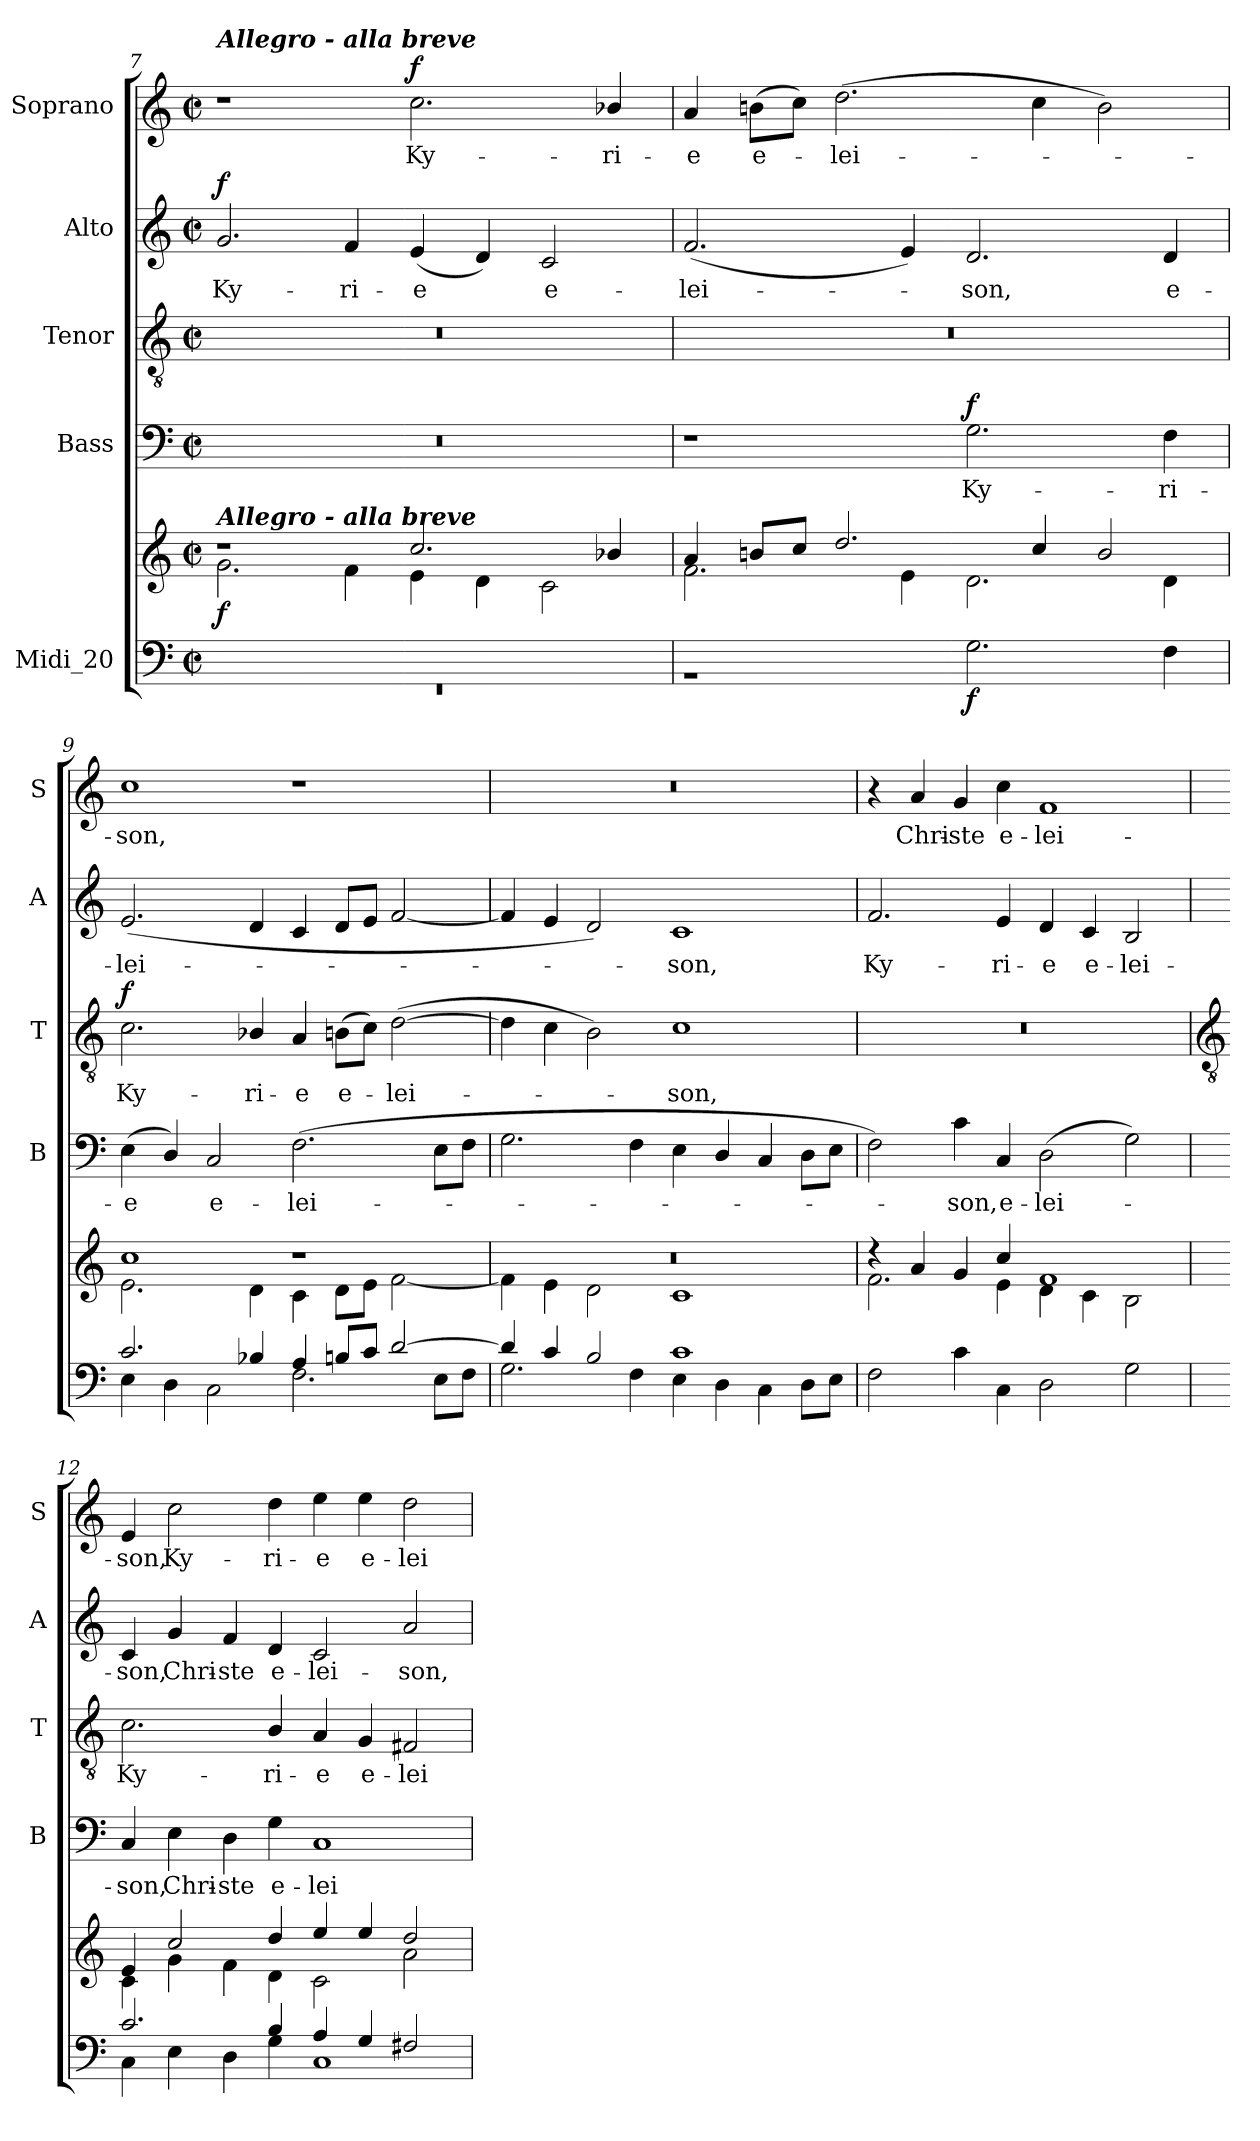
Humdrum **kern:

**kern	**kern	**dynam	**kern	**text	**dynam	**kern	**text	**dynam	**kern	**text	**dynam	**kern	**text	**dynam
*part5	*part5	*part5	*part4	*part4	*part4	*part3	*part3	*part3	*part2	*part2	*part2	*part1	*part1	*part1
*staff6	*staff5	*staff5/6	*staff4	*staff4	*staff4	*staff3	*staff3	*staff3	*staff2	*staff2	*staff2	*staff1	*staff1	*staff1
*I"Midi_20	*	*	*I"Bass	*	*	*I"Tenor	*	*	*I"Alto	*	*	*I"Soprano	*	*
*	*	*	*I'B	*	*	*I'T	*	*	*I'A	*	*	*I'S	*	*
!!LO:LB:g=z
*clefF4	*clefG2	*	*clefF4	*	*	*clefGv2	*	*	*clefG2	*	*	*clefG2	*	*
*k[]	*k[]	*	*k[]	*	*	*k[]	*	*	*k[]	*	*	*k[]	*	*
*C:	*C:	*	*C:	*	*	*C:	*	*	*C:	*	*	*C:	*	*
*M4/2	*M4/2	*	*M4/2	*	*	*M4/2	*	*	*M4/2	*	*	*M4/2	*	*
*met(c|)	*met(c|)	*	*met(c|)	*	*	*met(c|)	*	*	*met(c|)	*	*	*met(c|)	*	*
=7	=7	=7	=7	=7	=7	=7	=7	=7	=7	=7	=7	=7	=7	=7
*^	*^	*	*	*	*	*	*	*	*	*	*	*	*	*
!	!	!	!	!	!	!	!	!	!	!	!	!	!	!LO:TX:a:Bi:t=Allegro - alla breve	!	!
!	!	!LO:TX:a:Bi:t=Allegro - alla breve	!	!	!	!	!	!	!	!	!	!	!	!	!	!
!	!	!	!	!LO:DY:b	!	!	!	!	!	!	!	!LO:LY:b	!LO:DY:b	!	!	!
0ryy	0r	1r	2.g\	f	0r	.	.	0r	.	.	2.g	Ky-	f	1r	.	.
!	!	!	!	!	!	!	!	!	!	!	!	!LO:LY:b	!	!	!	!
.	.	.	4f\	.	.	.	.	.	.	.	4f	-ri-	.	.	.	.
!	!	!	!	!	!	!	!	!	!	!	!	!LO:LY:b	!	!	!LO:LY:b	!LO:DY:b
.	.	2.cc/	4e\	.	.	.	.	.	.	.	(<4e	-e	.	2.cc	Ky-	f
.	.	.	4d\	.	.	.	.	.	.	.	4d)	.	.	.	.	.
!	!	!	!	!	!	!	!	!	!	!	!	!LO:LY:b	!	!	!	!
.	.	.	2c\	.	.	.	.	.	.	.	2c	e-	.	.	.	.
!	!	!	!	!	!	!	!	!	!	!	!	!	!	!	!LO:LY:b	!
.	.	4b-X/	.	.	.	.	.	.	.	.	.	.	.	4b-X/	-ri-	.
=8	=8	=8	=8	=8	=8	=8	=8	=8	=8	=8	=8	=8	=8	=8	=8	=8
!	!	!	!	!	!	!	!	!	!	!	!	!LO:LY:b	!	!	!LO:LY:b	!
0ryy	1r	4a/	2.f\	.	1r	.	.	0r	.	.	(<2.f	-lei-	.	4a	-e	.
!	!	!	!	!	!	!	!	!	!	!	!	!	!	!	!LO:LY:b	!
.	.	8bn/L	.	.	.	.	.	.	.	.	.	.	.	(>8bnL	e-	.
.	.	8cc/J	.	.	.	.	.	.	.	.	.	.	.	8ccJ)	.	.
!	!	!	!	!	!	!	!	!	!	!	!	!	!	!	!LO:LY:b	!
.	.	2.dd/	.	.	.	.	.	.	.	.	.	.	.	(>2.dd	lei-	.
.	.	.	4e\	.	.	.	.	.	.	.	4e)	.	.	.	.	.
!	!	!	!	!LO:DY:b=2	!	!LO:LY:b	!LO:DY:b	!	!	!	!	!LO:LY:b	!	!	!	!
.	2.G\	.	2.d\	f	2.G	Ky-	f	.	.	.	2.d	son,	.	.	.	.
.	.	4cc/	.	.	.	.	.	.	.	.	.	.	.	4cc	.	.
.	.	2b/	.	.	.	.	.	.	.	.	.	.	.	2b)	.	.
!	!	!	!	!	!	!LO:LY:b	!	!	!	!	!	!LO:LY:b	!	!	!	!
.	4F\	.	4d\	.	4F	-ri-	.	.	.	.	4d	e-	.	.	.	.
=9	=9	=9	=9	=9	=9	=9	=9	=9	=9	=9	=9	=9	=9	=9	=9	=9
!	!	!	!	!	!	!LO:LY:b	!	!	!LO:LY:b	!LO:DY:b	!	!LO:LY:b	!	!	!LO:LY:b	!
2.c/	4E\	1cc/	2.e\	.	(<4E	-e	.	2.c	Ky-	f	(<2.e	-lei-	.	1cc	son,	.
.	4D\	.	.	.	4D/)	.	.	.	.	.	.	.	.	.	.	.
!	!	!	!	!	!	!LO:LY:b	!	!	!	!	!	!	!	!	!	!
.	2C\	.	.	.	2C	e-	.	.	.	.	.	.	.	.	.	.
!	!	!	!	!	!	!	!	!	!LO:LY:b	!	!	!	!	!	!	!
4B-X/	.	.	4d\	.	.	.	.	4B-X/	-ri-	.	4d	.	.	.	.	.
!	!	!	!	!	!	!LO:LY:b	!	!	!LO:LY:b	!	!	!	!	!	!	!
4A/	2.F\	1r	4c\	.	(>2.F	-lei-	.	4A	-e	.	4c	.	.	1r	.	.
!	!	!	!	!	!	!	!	!	!LO:LY:b	!	!	!	!	!	!	!
8Bn/L	.	.	8d\L	.	.	.	.	(>8BnL	e-	.	8dL	.	.	.	.	.
8c/J	.	.	8e\J	.	.	.	.	8cJ)	.	.	8eJ	.	.	.	.	.
!	!	!	!	!	!	!	!	!	!LO:LY:b	!	!	!	!	!	!	!
[2d/	.	.	[2f\	.	.	.	.	(>[2d	lei-	.	[2f	.	.	.	.	.
.	8E\L	.	.	.	8EL	.	.	.	.	.	.	.	.	.	.	.
.	8F\J	.	.	.	8FJ	.	.	.	.	.	.	.	.	.	.	.
=10	=10	=10	=10	=10	=10	=10	=10	=10	=10	=10	=10	=10	=10	=10	=10	=10
4d/]	2.G\	0r	4f\]	.	2.G	.	.	4d]	.	.	4f]	.	.	0r	.	.
4c/	.	.	4e\	.	.	.	.	4c	.	.	4e	.	.	.	.	.
2B/	.	.	2d\	.	.	.	.	2B)	.	.	2d)	.	.	.	.	.
.	4F\	.	.	.	4F	.	.	.	.	.	.	.	.	.	.	.
!	!	!	!	!	!	!	!	!	!LO:LY:b	!	!	!LO:LY:b	!	!	!	!
1c/	4E\	.	1c\	.	4E	.	.	1c	son,	.	1c	son,	.	.	.	.
.	4D\	.	.	.	4D/	.	.	.	.	.	.	.	.	.	.	.
.	4C\	.	.	.	4C	.	.	.	.	.	.	.	.	.	.	.
.	8D\L	.	.	.	8DL	.	.	.	.	.	.	.	.	.	.	.
.	8E\J	.	.	.	8EJ	.	.	.	.	.	.	.	.	.	.	.
=11	=11	=11	=11	=11	=11	=11	=11	=11	=11	=11	=11	=11	=11	=11	=11	=11
!	!	!	!	!	!	!	!	!	!	!	!	!LO:LY:b	!	!	!	!
0ryy	2F\	4r	2.f\	.	2F)	.	.	0r	.	.	2.f	Ky-	.	4r	.	.
!	!	!	!	!	!	!	!	!	!	!	!	!	!	!	!LO:LY:b	!
.	.	4a/	.	.	.	.	.	.	.	.	.	.	.	4a	Chri-	.
!	!	!	!	!	!	!LO:LY:b	!	!	!	!	!	!	!	!	!LO:LY:b	!
.	4c\	4g/	.	.	4c	son,	.	.	.	.	.	.	.	4g	-ste	.
!	!	!	!	!	!	!LO:LY:b	!	!	!	!	!	!LO:LY:b	!	!	!LO:LY:b	!
.	4C\	4cc/	4e\	.	4C	e-	.	.	.	.	4e	-ri-	.	4cc	e-	.
!	!	!	!	!	!	!LO:LY:b	!	!	!	!	!	!LO:LY:b	!	!	!LO:LY:b	!
.	2D\	1f/	4d\	.	(>2D	-lei-	.	.	.	.	4d	-e	.	1f	-lei-	.
!	!	!	!	!	!	!	!	!	!	!	!	!LO:LY:b	!	!	!	!
.	.	.	4c\	.	.	.	.	.	.	.	4c	e-	.	.	.	.
!	!	!	!	!	!	!	!	!	!	!	!	!LO:LY:b	!	!	!	!
.	2G\	.	2B\	.	2G)	.	.	.	.	.	2B	-lei-	.	.	.	.
!!LO:LB:g=z
=12	=12	=12	=12	=12	=12	=12	=12	=12	=12	=12	=12	=12	=12	=12	=12	=12
*	*	*	*	*	*	*	*	*clefGv2	*	*	*	*	*	*	*	*
!	!	!	!	!	!	!LO:LY:b	!	!	!LO:LY:b	!	!	!LO:LY:b	!	!	!LO:LY:b	!
2.c/	4C\	4e/	4c\	.	4C	son,	.	2.c	Ky-	.	4c	-son,	.	4e	-son,	.
!	!	!	!	!	!	!LO:LY:b	!	!	!	!	!	!LO:LY:b	!	!	!LO:LY:b	!
.	4E\	2cc/	4g\	.	4E	Chri-	.	.	.	.	4g	Chri-	.	2cc	Ky-	.
!	!	!	!	!	!	!LO:LY:b	!	!	!	!	!	!LO:LY:b	!	!	!	!
.	4D\	.	4f\	.	4D	-ste	.	.	.	.	4f	-ste	.	.	.	.
!	!	!	!	!	!	!LO:LY:b	!	!	!LO:LY:b	!	!	!LO:LY:b	!	!	!LO:LY:b	!
4B/	4G\	4dd/	4d\	.	4G	e-	.	4B/	-ri-	.	4d	e-	.	4dd	-ri-	.
!	!	!	!	!	!	!LO:LY:b	!	!	!LO:LY:b	!	!	!LO:LY:b	!	!	!LO:LY:b	!
4A/	1C\	4ee/	2c\	.	1C	-lei-	.	4A	-e	.	2c	-lei-	.	4ee	-e	.
!	!	!	!	!	!	!	!	!	!LO:LY:b	!	!	!	!	!	!LO:LY:b	!
4G/	.	4ee/	.	.	.	.	.	4G	e-	.	.	.	.	4ee	e-	.
!	!	!	!	!	!	!	!	!	!LO:LY:b	!	!	!LO:LY:b	!	!	!LO:LY:b	!
2F#X/	.	2dd/	2a\	.	.	.	.	2F#X	-lei-	.	2a	-son,	.	2dd	-lei-	.
*v	*v	*	*	*	*	*	*	*	*	*	*	*	*	*	*	*
*	*v	*v	*	*	*	*	*	*	*	*	*	*	*	*	*
=	=	=	=	=	=	=	=	=	=	=	=	=	=	=
*-	*-	*-	*-	*-	*-	*-	*-	*-	*-	*-	*-	*-	*-	*-
